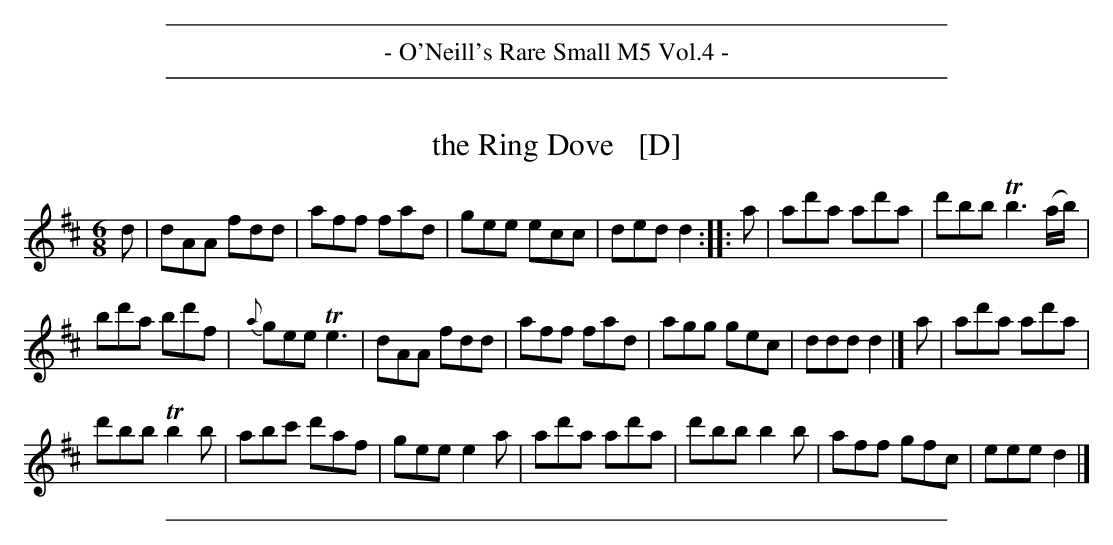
X:1
T: the Ring Dove   [D]
M: 6/8
L: 1/8
K: D
d |\
dAA fdd | aff fad | gee ecc | ded d2 :: a | ad'a ad'a | d'bb Tb3 (a/b/) |
bd'a bd'f | {a}gee Te3 | dAA fdd | aff fad | agg gec | ddd d2 |] a | ad'a ad'a |
d'bb Tb2b | abc' d'af | gee e2a | ad'a ad'a | d'bb b2b | aff gfc | eee d2 |]
